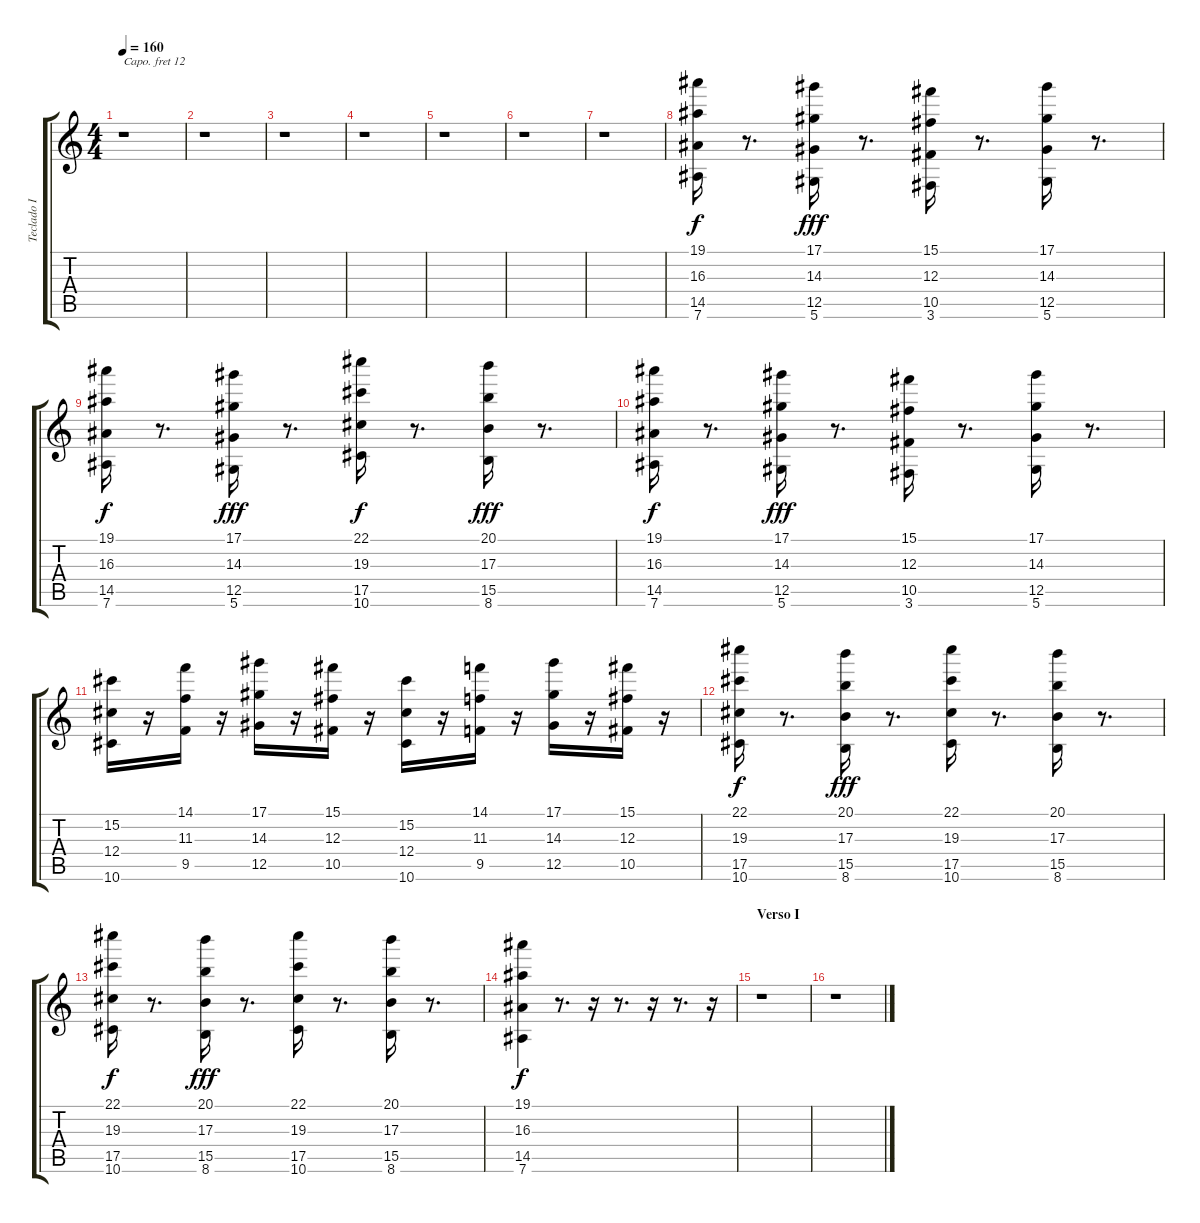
\track ("Teclado I" "Teclado I") {instrument stringensemble1}
\staff {score tabs}
\capo 12
\tuning (Eb4 Bb3 Gb3 Db3 Ab2 Eb2) {hide}
\ts (4 4)
\tempo 160
\clef g2
\ks c
r.1{dy f} |
r.1 |
r.1 |
r.1 |
r.1 |
r.1 |
r.1 |
(19.1 16.3 14.5 7.6).16{volume 9 instrument stringensemble1} r.8{d} (17.1 14.3 12.5 5.6).16{dy fff} r.8{d} (15.1 12.3 10.5 3.6).16 r.8{d} (17.1 14.3 12.5 5.6).16 r.8{d} |
(19.1 16.3 14.5 7.6).16{dy f} r.8{d} (17.1 14.3 12.5 5.6).16{dy fff} r.8{d} (22.1 19.3 17.5 10.6).16{dy f} r.8{d} (20.1 17.3 15.5 8.6).16{dy fff} r.8{d} |
(19.1 16.3 14.5 7.6).16{dy f} r.8{d} (17.1 14.3 12.5 5.6).16{dy fff} r.8{d} (15.1 12.3 10.5 3.6).16 r.8{d} (17.1 14.3 12.5 5.6).16 r.8{d} |
(15.2 12.4 10.6).16 r.16 (14.1 11.3 9.5).16 r.16 (17.1 14.3 12.5).16 r.16 (15.1 12.3 10.5).16 r.16 (15.2 12.4 10.6).16 r.16 (14.1 11.3 9.5).16 r.16 (17.1 14.3 12.5).16 r.16 (15.1 12.3 10.5).16 r.16 |
(22.1 19.3 17.5 10.6).16{dy f volume 9 instrument stringensemble1} r.8{d} (20.1 17.3 15.5 8.6).16{dy fff} r.8{d} (22.1 19.3 17.5 10.6).16 r.8{d} (20.1 17.3 15.5 8.6).16 r.8{d} |
(22.1 19.3 17.5 10.6).16{dy f} r.8{d} (20.1 17.3 15.5 8.6).16{dy fff} r.8{d} (22.1 19.3 17.5 10.6).16 r.8{d} (20.1 17.3 15.5 8.6).16 r.8{d} |
(19.1 16.3 14.5 7.6).4{dy f} r.8{d} r.16 r.8{d} r.16 r.8{d} r.16 |
\section ("" "Verso I")
r.1 |
r.1
